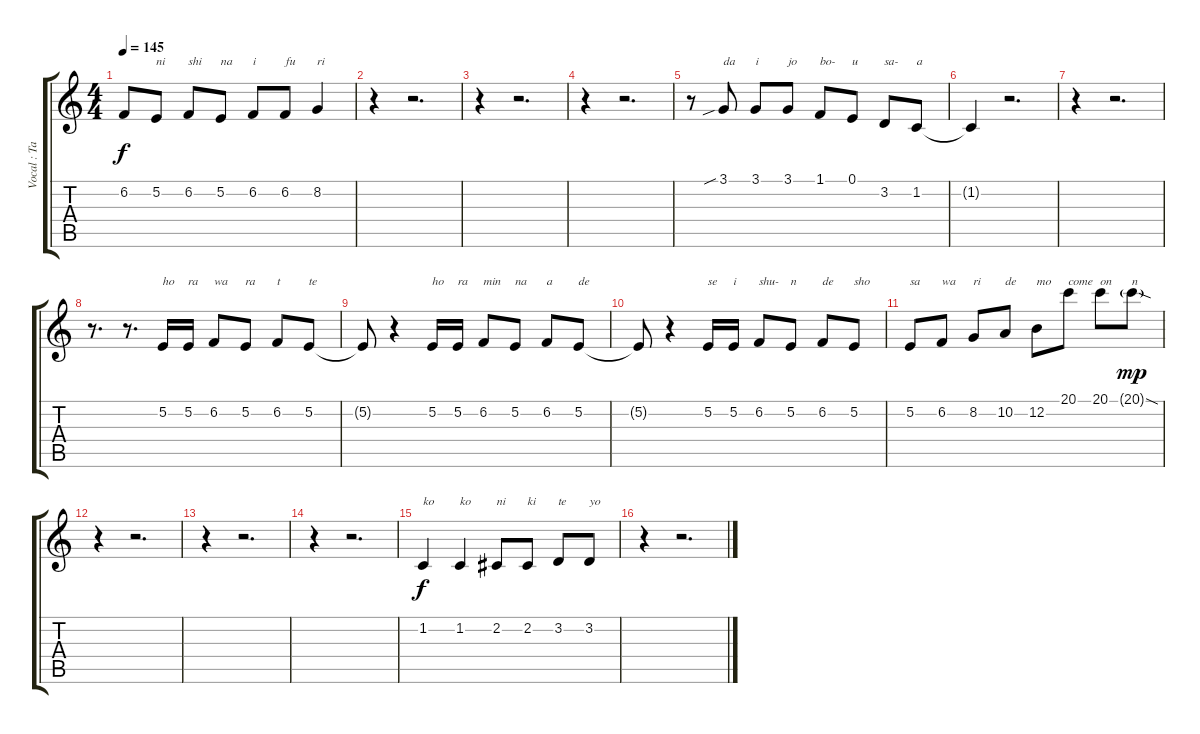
\track ("Vocal : Tainaka Ritsu" "Vocal : Ta") {instrument recorder}
\staff {score tabs}
\tuning (E4 B3 G3 D3 A2 E2) {hide}
\ts (4 4)
\tempo 145
\clef g2
\ks c
6.2{t}.8{dy f} 5.2.8{txt "ni"} 6.2.8{txt "shi"} 5.2.8{txt "na"} 6.2.8{txt "i"} 6.2.8{txt "fu"} 8.2.4{txt "ri"} |
r.4 r.2{d} |
r.4 r.2{d} |
r.4 r.2{d} |
r.8 3.1{sib}.8{txt "da"} 3.1.8{txt "i"} 3.1.8{txt "jo"} 1.1.8{txt "bo-"} 0.1.8{txt "u"} 3.2.8{txt "sa-"} 1.2.8{txt "a"} |
1.2{t}.4 r.2{d} |
r.4 r.2{d} |
r.8{d} r.8{d} 5.2.16{txt "ho"} 5.2.16{txt "ra"} 6.2.8{txt "wa"} 5.2.8{txt "ra"} 6.2.8{txt "t"} 5.2.8{txt "te"} |
5.2{t}.8 r.4 5.2.16{txt "ho"} 5.2.16{txt "ra"} 6.2.8{txt "min"} 5.2.8{txt "na"} 6.2.8{txt "a"} 5.2.8{txt "de"} |
5.2{t}.8 r.4 5.2.16{txt "se"} 5.2.16{txt "i"} 6.2.8{txt "shu-"} 5.2.8{txt "n"} 6.2.8{txt "de"} 5.2.8{txt "sho"} |
5.2.8{txt "sa"} 6.2.8{txt "wa"} 8.2.8{txt "ri"} 10.2.8{txt "de"} 12.2.8{txt "mo"} 20.1.8{txt "come"} 20.1.8{txt "on"} 20.1{sod g}.8{txt "n" dy mp} |
r.4 r.2{d} |
r.4 r.2{d} |
r.4 r.2{d} |
1.2.4{txt "ko" dy f} 1.2.4{txt "ko"} 2.2.8{txt "ni"} 2.2.8{txt "ki"} 3.2.8{txt "te"} 3.2.8{txt "yo"} |
r.4 r.2{d}
